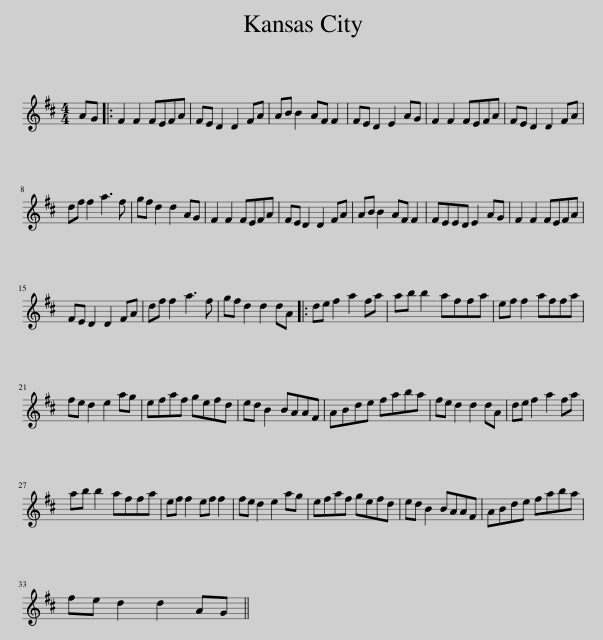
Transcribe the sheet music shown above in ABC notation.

X:1
L:1/8
M:4/4
I:linebreak $
K:D
V:1 treble
V:1
 AG |: F2 F2 FEFA | FE D2 D2 FA | AB B2 AF F2 | FE D2 E2 AG | %5
 F2 F2 FEFA | FE D2 D2 FA |$ df f2 a3 f | gf d2 d2 AG | F2 F2 FEFA | %10
 FE D2 D2 FA | AB B2 AF F2 | FEED E2 AG | F2 F2 FEFA |$ FE D2 D2 FA | %15
 df f2 a3 f | gf d2 d2 dA |: de f2 a2 fa | ab b2 affa | ef f2 affa |$ %20
 fe d2 e2 ag | efaf gefd | ed B2 BAAF | ABde faba | fe d2 d2 dA | %25
 de f2 a2 fa |$ ab b2 affa | ef f2 ef f2 | fe d2 e2 ag | efaf gefd | %30
 ed B2 BAAF | ABde faba |$ fe d2 d2 AG || %33
